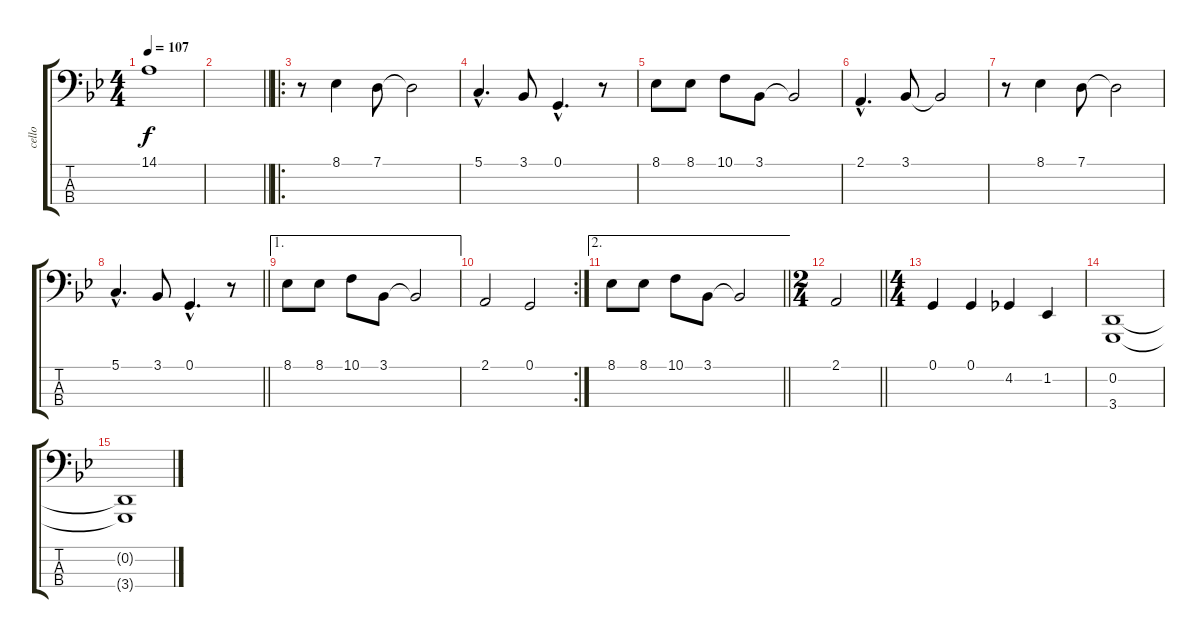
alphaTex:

\track ("cello" "cello") {instrument cello}
\staff {score tabs}
\tuning (G2 D2 A1 E1) {hide}
\ts (4 4)
\tempo 107
\clef f4
\ks bb
14.1{t}.1{dy f} |
\barLineRight lightlight
|
\ro
r.8 8.1.4 7.1.8 7.1{t}.2 |
5.1{hac}.4{d} 3.1.8 0.1{hac}.4{d} r.8 |
8.1.8 8.1.8 10.1.8 3.1.8 3.1{t}.2 |
2.1{hac}.4{d} 3.1.8 3.1{t}.2 |
r.8 8.1.4 7.1.8 7.1{t}.2 |
\barLineRight lightlight
5.1{hac}.4{d} 3.1.8 0.1{hac}.4{d} r.8 |
\ae 1
8.1.8 8.1.8 10.1.8 3.1.8 3.1{t}.2 |
\rc 2
2.1.2 0.1.2 |
\ae 2
\barLineRight lightlight
8.1.8 8.1.8 10.1.8 3.1.8 3.1{t}.2 |
\ts (2 4)
\barLineRight lightlight
2.1.2 |
\ts (4 4)
0.1.4 0.1.4 4.2.4 1.2.4 |
(0.2 3.4).1{volume 0} |
(0.2{t} 3.4{t}).1
